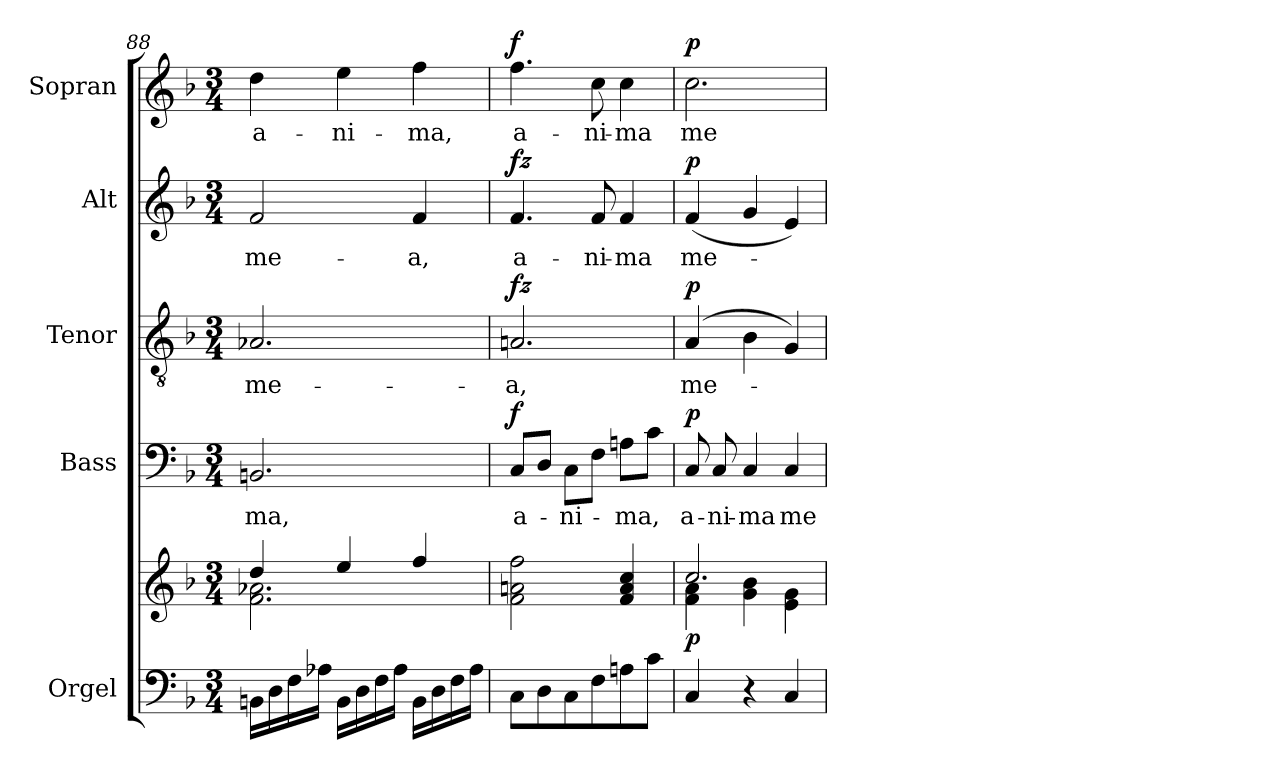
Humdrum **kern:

**kern	**kern	**dynam	**kern	**text	**dynam	**kern	**text	**dynam	**kern	**text	**dynam	**kern	**text	**dynam
*part5	*part5	*part5	*part4	*part4	*part4	*part3	*part3	*part3	*part2	*part2	*part2	*part1	*part1	*part1
*staff6	*staff5	*staff5/6	*staff4	*staff4	*staff4	*staff3	*staff3	*staff3	*staff2	*staff2	*staff2	*staff1	*staff1	*staff1
*I"Orgel	*	*	*I"Bass	*	*	*I"Tenor	*	*	*I"Alt	*	*	*I"Sopran	*	*
*I'Org.	*	*	*I'B.	*	*	*I'T.	*	*	*I'A.	*	*	*I'S.	*	*
!!LO:LB:g=z
*clefF4	*clefG2	*	*clefF4	*	*	*clefGv2	*	*	*clefG2	*	*	*clefG2	*	*
*k[b-]	*k[b-]	*	*k[b-]	*	*	*k[b-]	*	*	*k[b-]	*	*	*k[b-]	*	*
*F:	*F:	*	*F:	*	*	*F:	*	*	*F:	*	*	*F:	*	*
*M3/4	*M3/4	*	*M3/4	*	*	*M3/4	*	*	*M3/4	*	*	*M3/4	*	*
=88	=88	=88	=88	=88	=88	=88	=88	=88	=88	=88	=88	=88	=88	=88
*	*^	*	*	*	*	*	*	*	*	*	*	*	*	*
!	!	!	!	!	!LO:LY:b	!	!	!LO:LY:b	!	!	!LO:LY:b	!	!	!LO:LY:b	!
16BBn\LL	4dd/	2.f\ 2.a-X\	.	2.BBn/	-ma,	.	2.A-X/	me-	.	2f/	me-	.	4dd\	a-	.
16D\	.	.	.	.	.	.	.	.	.	.	.	.	.	.	.
16F\	.	.	.	.	.	.	.	.	.	.	.	.	.	.	.
16A-X\JJ	.	.	.	.	.	.	.	.	.	.	.	.	.	.	.
!	!	!	!	!	!	!	!	!	!	!	!	!	!	!LO:LY:b	!
16BB\LL	4ee/	.	.	.	.	.	.	.	.	.	.	.	4ee\	-ni-	.
16D\	.	.	.	.	.	.	.	.	.	.	.	.	.	.	.
16F\	.	.	.	.	.	.	.	.	.	.	.	.	.	.	.
16A-\JJ	.	.	.	.	.	.	.	.	.	.	.	.	.	.	.
!	!	!	!	!	!	!	!	!	!	!	!LO:LY:b	!	!	!LO:LY:b	!
16BB\LL	4ff/	.	.	.	.	.	.	.	.	4f/	-a,	.	4ff\	-ma,	.
16D\	.	.	.	.	.	.	.	.	.	.	.	.	.	.	.
16F\	.	.	.	.	.	.	.	.	.	.	.	.	.	.	.
16A-\JJ	.	.	.	.	.	.	.	.	.	.	.	.	.	.	.
*	*v	*v	*	*	*	*	*	*	*	*	*	*	*	*	*
=89	=89	=89	=89	=89	=89	=89	=89	=89	=89	=89	=89	=89	=89	=89
!	!	!	!	!LO:LY:b	!LO:DY:a	!	!LO:LY:b	!LO:DY:a	!	!LO:LY:b	!LO:DY:a	!	!LO:LY:b	!LO:DY:a
8C\L	2f\ 2an\ 2ff\	.	8C/L	a-	f	2.An/	-a,	fz	4.f/	a-	fz	4.ff\	a-	f
8D\	.	.	8D/J	.	.	.	.	.	.	.	.	.	.	.
!	!	!	!	!LO:LY:b	!	!	!	!	!	!	!	!	!	!
8C\	.	.	8C\L	-ni-	.	.	.	.	.	.	.	.	.	.
!	!	!	!	!	!	!	!	!	!	!LO:LY:b	!	!	!LO:LY:b	!
8F\	.	.	8F\J	.	.	.	.	.	8f/	-ni-	.	8cc\	-ni-	.
!	!	!	!	!LO:LY:b	!	!	!	!	!	!LO:LY:b	!	!	!LO:LY:b	!
8An\	4f/ 4a/ 4cc/	.	8An\L	-ma,	.	.	.	.	4f/	-ma	.	4cc\	-ma	.
8c\J	.	.	8c\J	.	.	.	.	.	.	.	.	.	.	.
=90	=90	=90	=90	=90	=90	=90	=90	=90	=90	=90	=90	=90	=90	=90
*	*^	*	*	*	*	*	*	*	*	*	*	*	*	*
!	!	!	!LO:DY:b	!	!LO:LY:b	!LO:DY:a	!	!LO:LY:b	!LO:DY:a	!	!LO:LY:b	!LO:DY:a	!	!LO:LY:b	!LO:DY:a
4C/	2.cc/	4f\ 4a\	p	8C/	a-	p	(4A/	me-	p	(<4f/	me-	p	2.cc\	me-	p
!	!	!	!	!	!LO:LY:b	!	!	!	!	!	!	!	!	!	!
.	.	.	.	8C/	-ni-	.	.	.	.	.	.	.	.	.	.
!	!	!	!	!	!LO:LY:b	!	!	!	!	!	!	!	!	!	!
4r	.	4g\ 4b-\	.	4C/	-ma	.	4B-\	.	.	4g/	.	.	.	.	.
!	!	!	!	!	!LO:LY:b	!	!	!	!	!	!	!	!	!	!
4C/	.	4e\ 4g\	.	4C/	me-	.	4G/)	.	.	4e/)	.	.	.	.	.
*	*v	*v	*	*	*	*	*	*	*	*	*	*	*	*	*
=	=	=	=	=	=	=	=	=	=	=	=	=	=	=
*-	*-	*-	*-	*-	*-	*-	*-	*-	*-	*-	*-	*-	*-	*-
